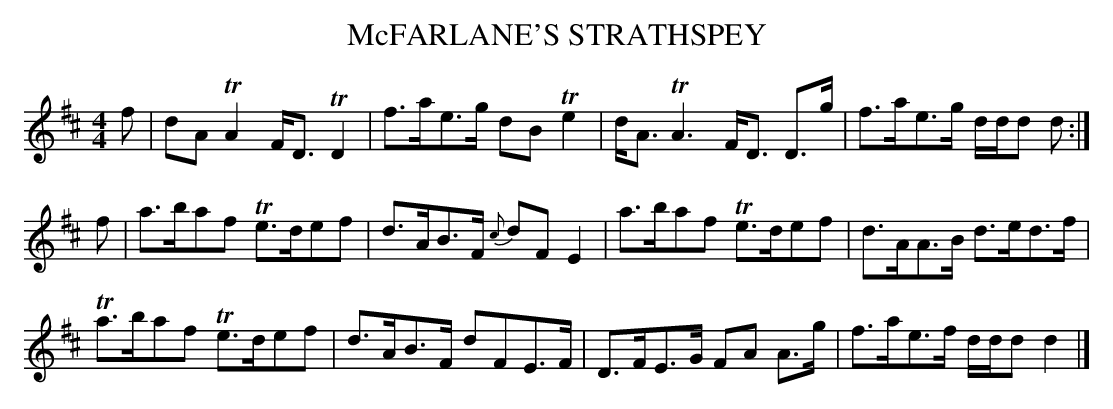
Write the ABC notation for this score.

X:1
T: McFARLANE'S STRATHSPEY
M: 4/4
L: 1/8
K: D
f |\
dATA2 F<DTD2 | f>ae>g dBTe2 |\
d<ATA3 F<D D>g | f>ae>g d/d/d d :|
f |\
a>baf Te>def | d>AB>F {c}dFE2 |\
a>baf Te>def | d>AA>B d>ed>f |
Ta>baf Te>def | d>AB>F dFE>F |\
D>FE>G FA A>g | f>ae>f d/d/dd2 |]
